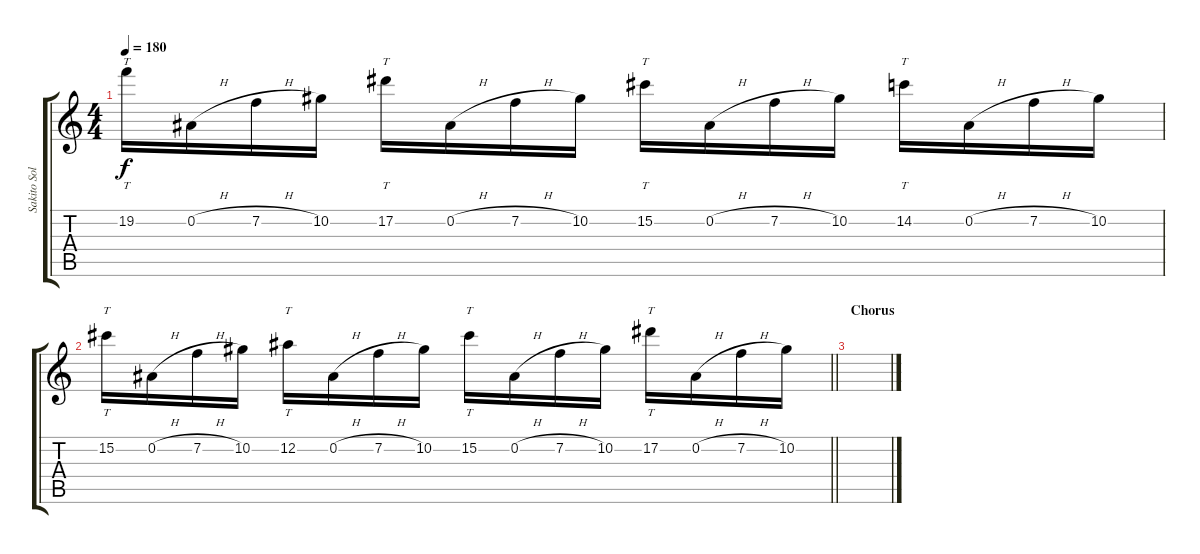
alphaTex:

\track ("Sakito Solo" "Sakito Sol") {instrument distortionguitar}
\staff {score tabs}
\tuning (Eb4 Bb3 Gb3 Db3 Ab2 Eb2) {hide}
\ts (4 4)
\tempo 180
\clef g2
\ks c
19.2.16{tt dy f} 0.2{h}.16 7.2{h}.16 10.2.16 17.2.16{tt} 0.2{h}.16 7.2{h}.16 10.2.16 15.2.16{tt} 0.2{h}.16 7.2{h}.16 10.2.16 14.2.16{tt} 0.2{h}.16 7.2{h}.16 10.2.16 |
\barLineRight lightlight
15.2.16{tt} 0.2{h}.16 7.2{h}.16 10.2.16 12.2.16{tt} 0.2{h}.16 7.2{h}.16 10.2.16 15.2.16{tt} 0.2{h}.16 7.2{h}.16 10.2.16 17.2.16{tt} 0.2{h}.16 7.2{h}.16 10.2.16 |
\section ("" "Chorus")
